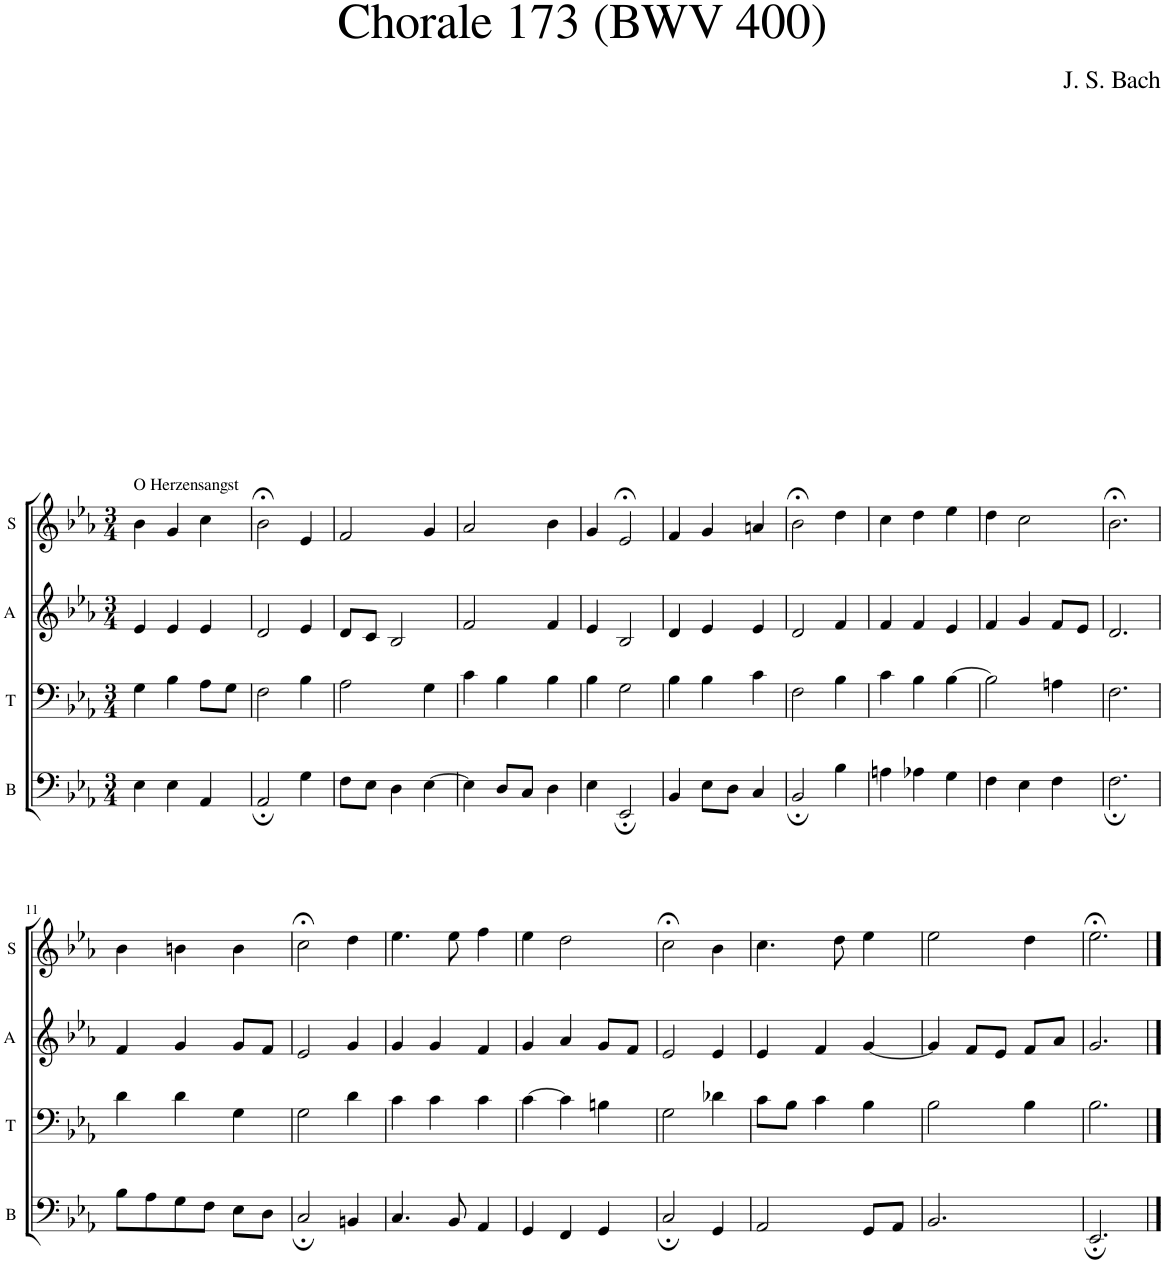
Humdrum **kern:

**kern	**kern	**kern	**kern
*part4	*part3	*part2	*part1
*staff4	*staff3	*staff2	*staff1
*I"B	*I"T	*I"A	*I"S
*I'B	*I'T	*I'A	*I'S
*clefF4	*clefF4	*clefG2	*clefG2
*k[b-e-a-]	*k[b-e-a-]	*k[b-e-a-]	*k[b-e-a-]
*M3/4	*M3/4	*M3/4	*M3/4
=1	=1	=1	=1
!	!	!	!LO:TX:a:t=O Herzensangst
4E-\	4G\	4e-/	4b-\
4E-\	4B-\	4e-/	4g/
4AA-/	8A-\L	4e-/	4cc\
.	8G\J	.	.
=2	=2	=2	=2
2AA-;/	2F\	2d/	2b-;<\
4G\	4B-\	4e-/	4e-/
=3	=3	=3	=3
8F\L	2A-\	8d/L	2f/
8E-\J	.	8c/J	.
4D\	.	2B-/	.
[4E-\	4G\	.	4g/
=4	=4	=4	=4
4E-\]	4c\	2f/	2a-/
8D/L	4B-\	.	.
8C/J	.	.	.
4D\	4B-\	4f/	4b-\
=5	=5	=5	=5
4E-\	4B-\	4e-/	4g/
2EE-;/	2G\	2B-/	2e-;</
=6	=6	=6	=6
4BB-/	4B-\	4d/	4f/
8E-\L	4B-\	4e-/	4g/
8D\J	.	.	.
4C/	4c\	4e-/	4an/
=7	=7	=7	=7
2BB-;/	2F\	2d/	2b-;<\
4B-\	4B-\	4f/	4dd\
=8	=8	=8	=8
4An\	4c\	4f/	4cc\
4A-X\	4B-\	4f/	4dd\
4G\	[4B-\	4e-/	4ee-\
=9	=9	=9	=9
4F\	2B-\]	4f/	4dd\
4E-\	.	4g/	2cc\
4F\	4An\	8f/L	.
.	.	8e-/J	.
=10	=10	=10	=10
2.F;\	2.F\	2.d/	2.b-;<\
!!LO:LB:g=z
=11	=11	=11	=11
8B-\L	4d\	4f/	4b-\
8A-\	.	.	.
8G\	4d\	4g/	4bn\
8F\J	.	.	.
8E-\L	4G\	8g/L	4b\
8D\J	.	8f/J	.
=12	=12	=12	=12
2C;/	2G\	2e-/	2cc;<\
4BBn/	4d\	4g/	4dd\
=13	=13	=13	=13
4.C/	4c\	4g/	4.ee-\
.	4c\	4g/	.
8BB-/	.	.	8ee-\
4AA-/	4c\	4f/	4ff\
=14	=14	=14	=14
4GG/	[4c\	4g/	4ee-\
4FF/	4c\]	4a-/	2dd\
4GG/	4Bn\	8g/L	.
.	.	8f/J	.
=15	=15	=15	=15
2C;/	2G\	2e-/	2cc;<\
4GG/	4d-X\	4e-/	4b-\
=16	=16	=16	=16
2AA-/	8c\L	4e-/	4.cc\
.	8B-\J	.	.
.	4c\	4f/	.
.	.	.	8dd\
8GG/L	4B-\	[4g/	4ee-\
8AA-/J	.	.	.
=17	=17	=17	=17
2.BB-/	2B-\	4g/]	2ee-\
.	.	8f/L	.
.	.	8e-/J	.
.	4B-\	8f/L	4dd\
.	.	8a-/J	.
=18	=18	=18	=18
2.EE-;/	2.B-\	2.g/	2.ee-;<\
==	==	==	==
*-	*-	*-	*-
